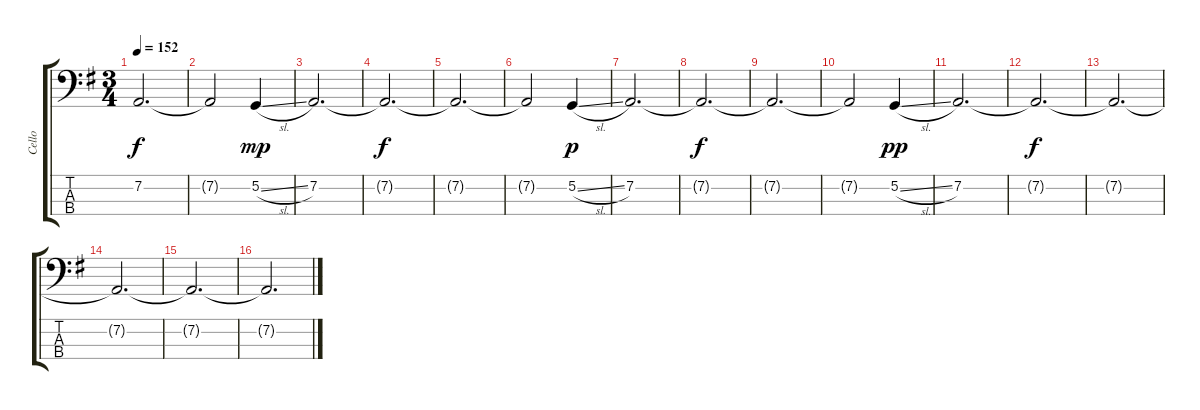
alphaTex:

\track ("Cello" "Cello") {instrument cello}
\staff {score tabs}
\tuning (G2 D2 A1 E1) {hide}
\ts (3 4)
\tempo 152
\clef f4
\ks g
7.2{t}.2{d dy f} |
7.2{t}.2 5.2{sl}.4{dy mp volume 9} |
7.2.2{d} |
7.2{t}.2{d dy f volume 4} |
7.2{t}.2{d} |
7.2{t}.2 5.2{sl}.4{dy p volume 8} |
7.2.2{d} |
7.2{t}.2{d dy f volume 4} |
7.2{t}.2{d} |
7.2{t}.2 5.2{sl}.4{dy pp volume 6} |
7.2.2{d} |
7.2{t}.2{d dy f volume 0} |
7.2{t}.2{d} |
7.2{t}.2{d} |
7.2{t}.2{d} |
7.2{t}.2{d}
